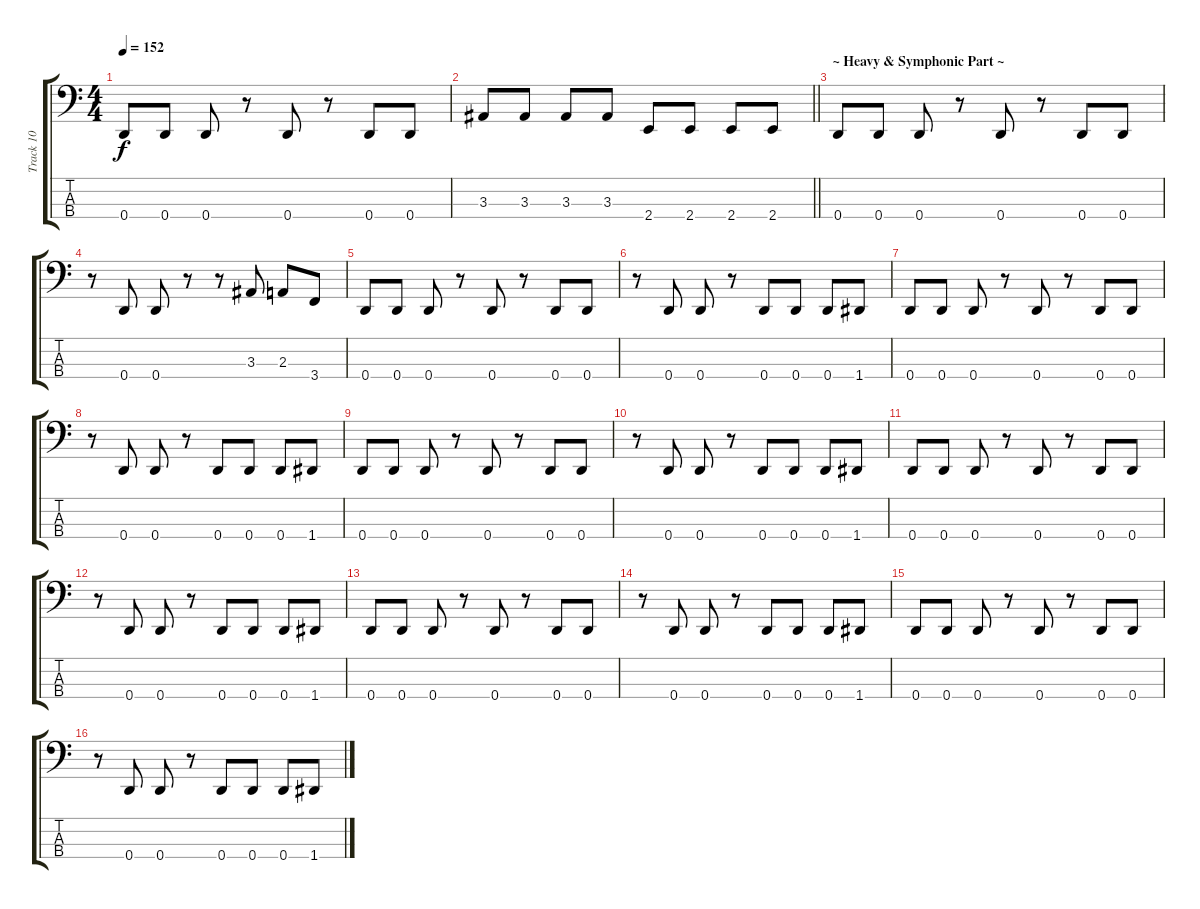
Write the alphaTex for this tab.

\track ("Track 10" "Track 10") {instrument electricbasspick}
\staff {score tabs}
\tuning (F2 C2 G1 D1) {hide}
\ts (4 4)
\tempo 152
\clef f4
\ks c
0.4.8{dy f} 0.4.8 0.4.8 r.8 0.4.8 r.8 0.4.8 0.4.8 |
\barLineRight lightlight
3.3.8 3.3.8 3.3.8 3.3.8 2.4.8 2.4.8 2.4.8 2.4.8 |
\section ("" "~ Heavy & Symphonic Part ~")
0.4.8 0.4.8 0.4.8 r.8 0.4.8 r.8 0.4.8 0.4.8 |
r.8 0.4.8 0.4.8 r.8 r.8 3.3.8 2.3.8 3.4.8 |
0.4.8 0.4.8 0.4.8 r.8 0.4.8 r.8 0.4.8 0.4.8 |
r.8 0.4.8 0.4.8 r.8 0.4.8 0.4.8 0.4.8 1.4.8 |
0.4.8 0.4.8 0.4.8 r.8 0.4.8 r.8 0.4.8 0.4.8 |
r.8 0.4.8 0.4.8 r.8 0.4.8 0.4.8 0.4.8 1.4.8 |
0.4.8 0.4.8 0.4.8 r.8 0.4.8 r.8 0.4.8 0.4.8 |
r.8 0.4.8 0.4.8 r.8 0.4.8 0.4.8 0.4.8 1.4.8 |
0.4.8 0.4.8 0.4.8 r.8 0.4.8 r.8 0.4.8 0.4.8 |
r.8 0.4.8 0.4.8 r.8 0.4.8 0.4.8 0.4.8 1.4.8 |
0.4.8 0.4.8 0.4.8 r.8 0.4.8 r.8 0.4.8 0.4.8 |
r.8 0.4.8 0.4.8 r.8 0.4.8 0.4.8 0.4.8 1.4.8 |
0.4.8 0.4.8 0.4.8 r.8 0.4.8 r.8 0.4.8 0.4.8 |
r.8 0.4.8 0.4.8 r.8 0.4.8 0.4.8 0.4.8 1.4.8
